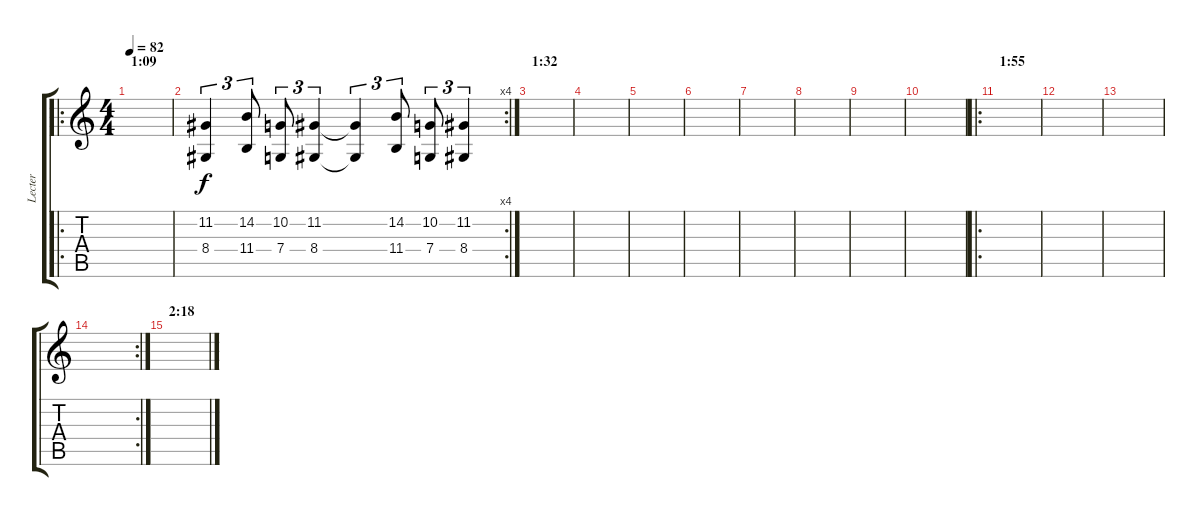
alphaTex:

\track ("Lecter" "Lecter") {instrument choiraahs}
\staff {score tabs}
\tuning (D4 A3 F3 C3 G2 D2) {hide}
\ro
\ts (4 4)
\section ("" "1:09")
\tempo 82
\clef g2
\ks c
|
\rc 4
(11.2 8.4).4{tu (3 2)} (14.2 11.4).8{tu (3 2)} (10.2 7.4).8{tu (3 2)} (11.2 8.4).4{tu (3 2)} (11.2{t} 8.4{t}).4{tu (3 2)} (14.2 11.4).8{tu (3 2)} (10.2 7.4).8{tu (3 2)} (11.2 8.4).4{tu (3 2)} |
\section ("" "1:32")
|
|
|
|
|
|
|
|
\ro
\section ("" "1:55")
|
|
|
\rc 2
|
\section ("" "2:18")
